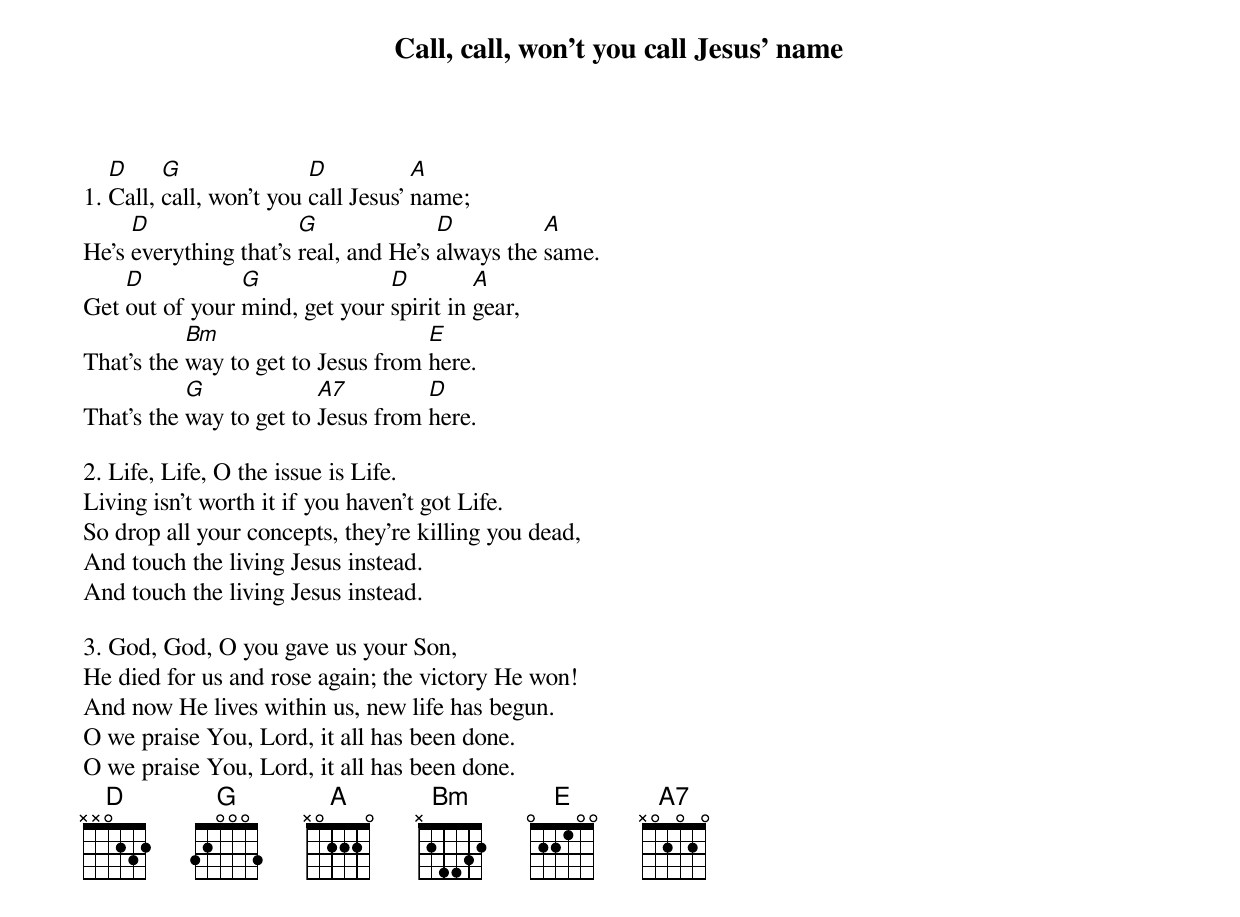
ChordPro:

{t:Call, call, won't you call Jesus' name}

1. [D]Call, [G]call, won't you [D]call Jesus' [A]name;
He's [D]everything that's [G]real, and He's [D]always the [A]same.
Get [D]out of your [G]mind, get your [D]spirit in [A]gear,
That's the [Bm]way to get to Jesus from [E]here.
That's the [G]way to get to [A7]Jesus from [D]here.

2. Life, Life, O the issue is Life.
Living isn't worth it if you haven't got Life.
So drop all your concepts, they're killing you dead,
And touch the living Jesus instead.
And touch the living Jesus instead.

3. God, God, O you gave us your Son,
He died for us and rose again; the victory He won!
And now He lives within us, new life has begun.
O we praise You, Lord, it all has been done.
O we praise You, Lord, it all has been done.
